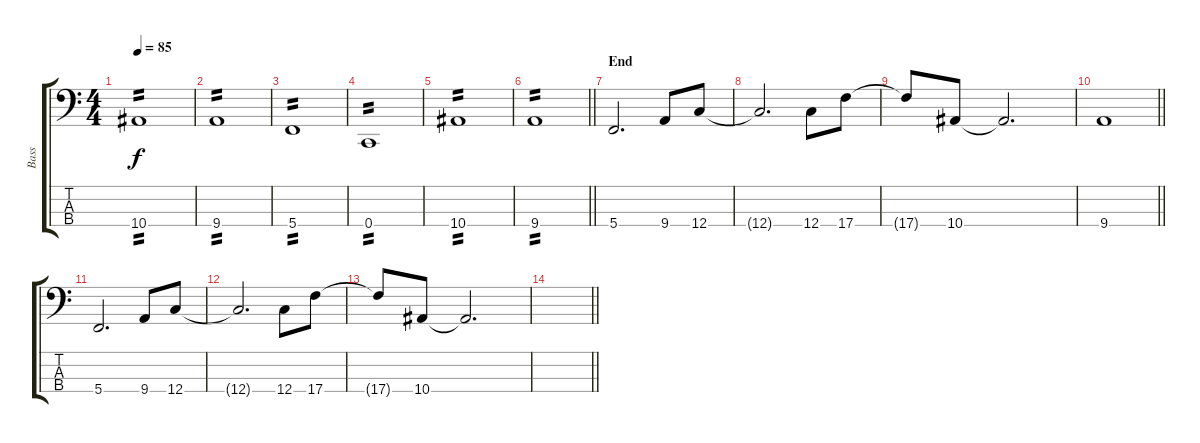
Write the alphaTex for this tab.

\track ("Bass" "Bass") {instrument electricbasspick}
\staff {score tabs}
\tuning (F2 C2 G1 C1) {hide}
\ts (4 4)
\tempo 85
\clef f4
\ks c
10.4.1{tp 2 dy f} |
9.4.1{tp 2} |
5.4.1{tp 2} |
0.4.1{tp 2} |
10.4.1{tp 2} |
\barLineRight lightlight
9.4.1{tp 2} |
\section ("" "End")
5.4.2{d} 9.4.8 12.4.8 |
12.4{t}.2{d} 12.4.8 17.4.8 |
17.4{t}.8 10.4.8 10.4{t}.2{d} |
\barLineRight lightlight
9.4.1 |
5.4.2{d} 9.4.8 12.4.8 |
12.4{t}.2{d} 12.4.8 17.4.8 |
17.4{t}.8 10.4.8 10.4{t}.2{d} |
\barLineRight lightlight
